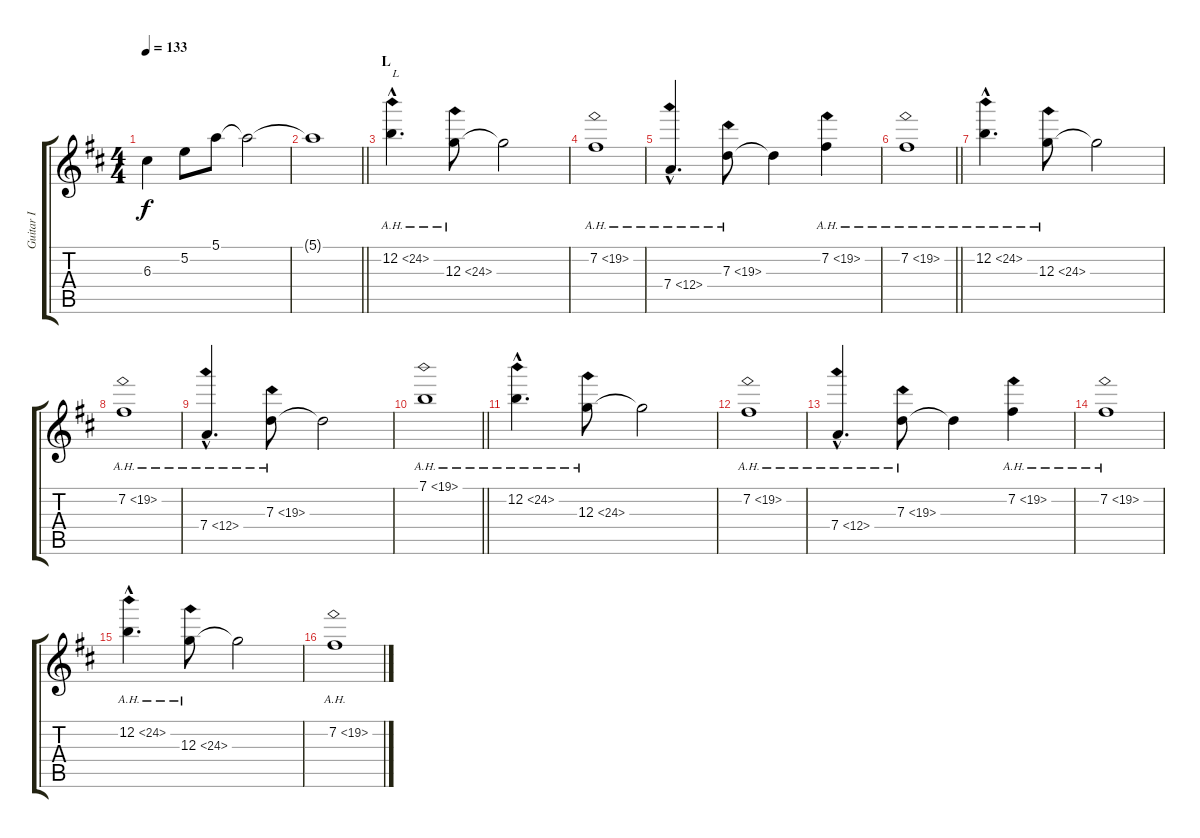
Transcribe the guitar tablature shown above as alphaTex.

\track ("Guitar I" "Guitar I") {instrument distortionguitar}
\staff {score tabs}
\tuning (E4 B3 G3 D3 A2 E2) {hide}
\ts (4 4)
\tempo 133
\clef g2
\ks d
6.3.4{dy f} 5.2.8 5.1.8 5.1{t}.2 |
\barLineRight lightlight
5.1{t}.1 |
\section ("" "L")
12.2{ah 12 hac}.4{d txt "L"} 12.3{ah 12}.8 12.3{t}.2 |
7.2{ah 12}.1 |
7.4{ah 5 hac}.4{d} 7.3{ah 12}.8 7.3{t}.4 7.2{ah 12}.4 |
\barLineRight lightlight
7.2{ah 12}.1 |
12.2{ah 12 hac}.4{d} 12.3{ah 12}.8 12.3{t}.2 |
7.2{ah 12}.1 |
7.4{ah 5 hac}.4{d} 7.3{ah 12}.8 7.3{t}.2 |
\barLineRight lightlight
7.1{ah 12}.1 |
12.2{ah 12 hac}.4{d} 12.3{ah 12}.8 12.3{t}.2 |
7.2{ah 12}.1 |
7.4{ah 5 hac}.4{d} 7.3{ah 12}.8 7.3{t}.4 7.2{ah 12}.4 |
7.2{ah 12}.1 |
12.2{ah 12 hac}.4{d} 12.3{ah 12}.8 12.3{t}.2 |
7.2{ah 12}.1
